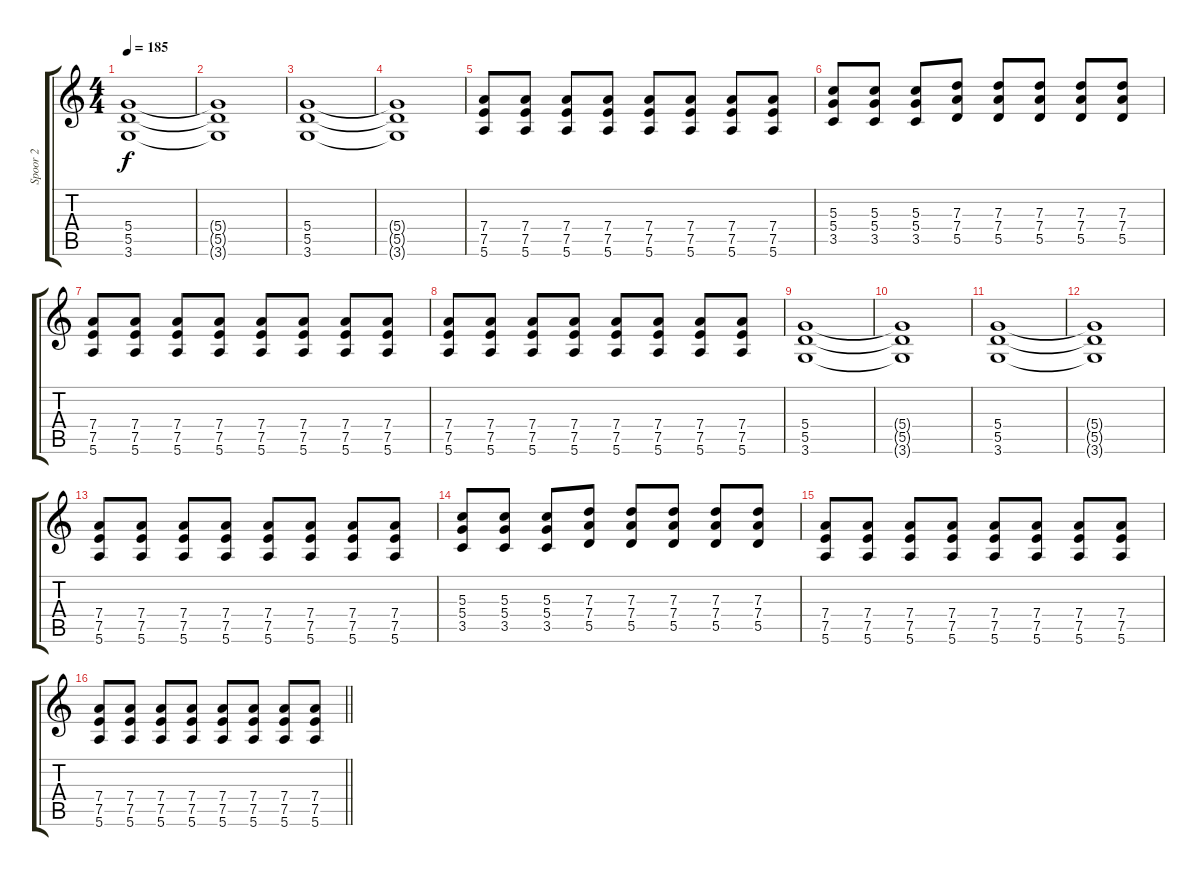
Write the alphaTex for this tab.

\track ("Spoor 2" "Spoor 2") {instrument overdrivenguitar}
\staff {score tabs}
\tuning (E4 B3 G3 D3 A2 E2) {hide}
\ts (4 4)
\tempo 185
\clef g2
\ks c
(5.4 5.5 3.6).1{dy f} |
(5.4{t} 5.5{t} 3.6{t}).1 |
(5.4 5.5 3.6).1 |
(5.4{t} 5.5{t} 3.6{t}).1 |
(7.4 7.5 5.6).8 (7.4 7.5 5.6).8 (7.4 7.5 5.6).8 (7.4 7.5 5.6).8 (7.4 7.5 5.6).8 (7.4 7.5 5.6).8 (7.4 7.5 5.6).8 (7.4 7.5 5.6).8 |
(5.3 5.4 3.5).8 (5.3 5.4 3.5).8 (5.3 5.4 3.5).8 (7.3 7.4 5.5).8 (7.3 7.4 5.5).8 (7.3 7.4 5.5).8 (7.3 7.4 5.5).8 (7.3 7.4 5.5).8 |
(7.4 7.5 5.6).8 (7.4 7.5 5.6).8 (7.4 7.5 5.6).8 (7.4 7.5 5.6).8 (7.4 7.5 5.6).8 (7.4 7.5 5.6).8 (7.4 7.5 5.6).8 (7.4 7.5 5.6).8 |
(7.4 7.5 5.6).8 (7.4 7.5 5.6).8 (7.4 7.5 5.6).8 (7.4 7.5 5.6).8 (7.4 7.5 5.6).8 (7.4 7.5 5.6).8 (7.4 7.5 5.6).8 (7.4 7.5 5.6).8 |
(5.4 5.5 3.6).1 |
(5.4{t} 5.5{t} 3.6{t}).1 |
(5.4 5.5 3.6).1 |
(5.4{t} 5.5{t} 3.6{t}).1 |
(7.4 7.5 5.6).8 (7.4 7.5 5.6).8 (7.4 7.5 5.6).8 (7.4 7.5 5.6).8 (7.4 7.5 5.6).8 (7.4 7.5 5.6).8 (7.4 7.5 5.6).8 (7.4 7.5 5.6).8 |
(5.3 5.4 3.5).8 (5.3 5.4 3.5).8 (5.3 5.4 3.5).8 (7.3 7.4 5.5).8 (7.3 7.4 5.5).8 (7.3 7.4 5.5).8 (7.3 7.4 5.5).8 (7.3 7.4 5.5).8 |
(7.4 7.5 5.6).8 (7.4 7.5 5.6).8 (7.4 7.5 5.6).8 (7.4 7.5 5.6).8 (7.4 7.5 5.6).8 (7.4 7.5 5.6).8 (7.4 7.5 5.6).8 (7.4 7.5 5.6).8 |
\barLineRight lightlight
(7.4 7.5 5.6).8 (7.4 7.5 5.6).8 (7.4 7.5 5.6).8 (7.4 7.5 5.6).8 (7.4 7.5 5.6).8 (7.4 7.5 5.6).8 (7.4 7.5 5.6).8 (7.4 7.5 5.6).8
